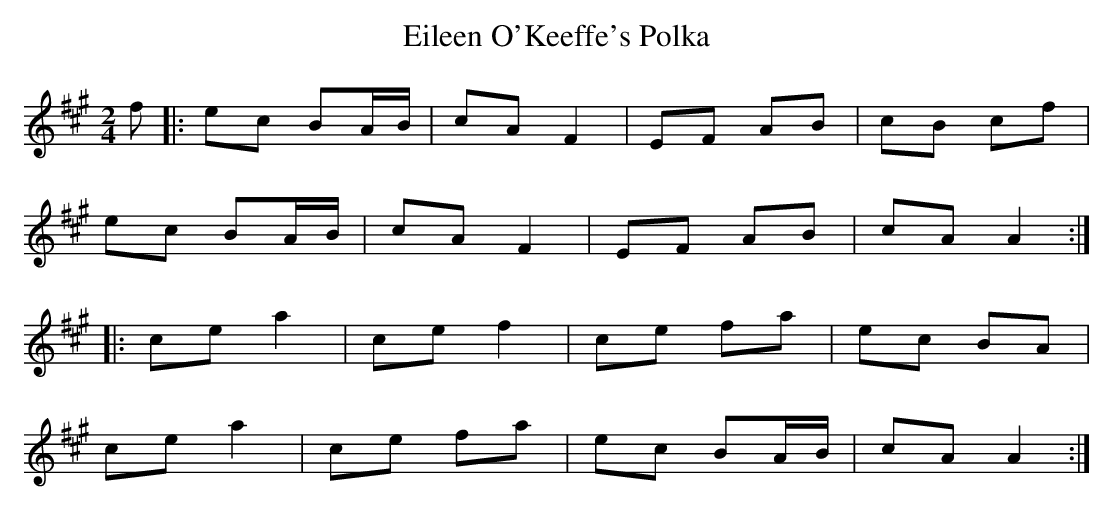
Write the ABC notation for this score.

X:1
T:Eileen O'Keeffe's Polka
M:2/4
L:1/8
K:A
f \
|: ec BA/B/ | cA F2 | EF AB | cB cf |
   ec BA/B/ | cA F2 | EF AB | cA A2 :|
|: ce a2 | ce f2 | ce fa | ec BA |
   ce a2 | ce fa | ec BA/B/ | cA A2 :|
